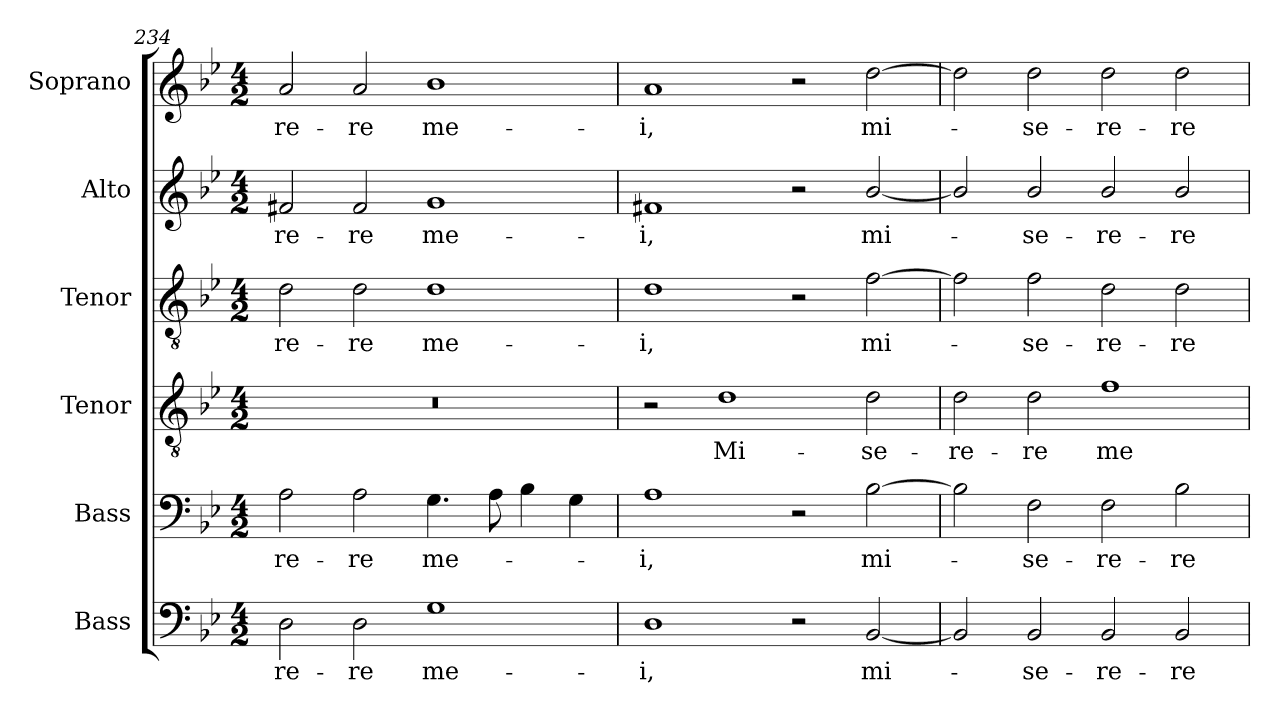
**kern	**text	**kern	**text	**kern	**text	**kern	**text	**kern	**text	**kern	**text
*part6	*part6	*part5	*part5	*part4	*part4	*part3	*part3	*part2	*part2	*part1	*part1
*staff6	*staff6	*staff5	*staff5	*staff4	*staff4	*staff3	*staff3	*staff2	*staff2	*staff1	*staff1
*I"Bass	*	*I"Bass	*	*I"Tenor	*	*I"Tenor	*	*I"Alto	*	*I"Soprano	*
*I'B2.	*	*I'B1.	*	*I'T2.	*	*I'T1.	*	*I'A.	*	*I'S.	*
*clefF4	*	*clefF4	*	*clefGv2	*	*clefGv2	*	*clefG2	*	*clefG2	*
*	*	*	*	*ITrd7c12	*	*ITrd7c12	*	*	*	*	*
*k[b-e-]	*	*k[b-e-]	*	*k[b-e-]	*	*k[b-e-]	*	*k[b-e-]	*	*k[b-e-]	*
*B-:	*	*B-:	*	*B-:	*	*B-:	*	*B-:	*	*B-:	*
*M4/2	*	*M4/2	*	*M4/2	*	*M4/2	*	*M4/2	*	*M4/2	*
=234	=234	=234	=234	=234	=234	=234	=234	=234	=234	=234	=234
!	!LO:LY:b:color=#000000	!	!	!	!	!	!	!	!	!	!
!	!	!	!LO:LY:b:color=#000000	!LO:N:vis=1	!	!	!	!	!	!	!
!	!	!	!	!	!	!	!LO:LY:b:color=#000000	!	!	!	!
!	!	!	!	!	!	!	!	!	!LO:LY:b:color=#000000	!	!
!	!	!	!	!	!	!	!	!	!	!	!LO:LY:b:color=#000000
2Di\	-re-	2Ai\	-re-	0r	.	2Di\	-re-	2f#Xi/	-re-	2ai/	-re-
!	!LO:LY:b:color=#000000	!	!	!	!	!	!	!	!	!	!
!	!	!	!LO:LY:b:color=#000000	!	!	!	!	!	!	!	!
!	!	!	!	!	!	!	!LO:LY:b:color=#000000	!	!	!	!
!	!	!	!	!	!	!	!	!	!LO:LY:b:color=#000000	!	!
!	!	!	!	!	!	!	!	!	!	!	!LO:LY:b:color=#000000
2Di\	-re	2Ai\	-re	.	.	2Di\	-re	2f#i/	-re	2ai/	-re
!	!LO:LY:b:color=#000000	!	!	!	!	!	!	!	!	!	!
!	!	!	!LO:LY:b:color=#000000	!	!	!	!	!	!	!	!
!	!	!	!	!	!	!	!LO:LY:b:color=#000000	!	!	!	!
!	!	!	!	!	!	!	!	!	!LO:LY:b:color=#000000	!	!
!	!	!	!	!	!	!	!	!	!	!	!LO:LY:b:color=#000000
1Gi	me-	4.Gi\	me-	.	.	1Di	me-	1gi	me-	1b-i	me-
.	.	8Ai\	.	.	.	.	.	.	.	.	.
.	.	4B-i\	.	.	.	.	.	.	.	.	.
.	.	4Gi\	.	.	.	.	.	.	.	.	.
=235	=235	=235	=235	=235	=235	=235	=235	=235	=235	=235	=235
!	!LO:LY:b:color=#000000	!	!	!	!	!	!	!	!	!	!
!	!	!	!LO:LY:b:color=#000000	!	!	!	!	!	!	!	!
!	!	!	!	!	!	!	!LO:LY:b:color=#000000	!	!	!	!
!	!	!	!	!	!	!	!	!	!LO:LY:b:color=#000000	!	!
!	!	!	!	!	!	!	!	!	!	!	!LO:LY:b:color=#000000
1Di	-i,	1Ai	-i,	2r	.	1Di	-i,	1f#Xi	-i,	1ai	-i,
!	!	!	!	!	!LO:LY:b:color=#000000	!	!	!	!	!	!
.	.	.	.	1Di	Mi-	.	.	.	.	.	.
2r	.	2r	.	.	.	2r	.	2r	.	2r	.
!	!LO:LY:b:color=#000000	!	!	!	!	!	!	!	!	!	!
!	!	!	!LO:LY:b:color=#000000	!	!	!	!	!	!	!	!
!	!	!	!	!	!LO:LY:b:color=#000000	!	!	!	!	!	!
!	!	!	!	!	!	!	!LO:LY:b:color=#000000	!	!	!	!
!	!	!	!	!	!	!	!	!	!LO:LY:b:color=#000000	!	!
!	!	!	!	!	!	!	!	!	!	!	!LO:LY:b:color=#000000
[<2BB-i/	mi-	[>2B-i\	mi-	2Di\	-se-	[>2Fi\	mi-	[<2b-i/	mi-	[>2ddi\	mi-
=236	=236	=236	=236	=236	=236	=236	=236	=236	=236	=236	=236
!	!	!	!	!	!LO:LY:b:color=#000000	!	!	!	!	!	!
2BB-i/]	.	2B-i\]	.	2Di\	-re-	2Fi\]	.	2b-i/]	.	2ddi\]	.
!	!LO:LY:b:color=#000000	!	!	!	!	!	!	!	!	!	!
!	!	!	!LO:LY:b:color=#000000	!	!	!	!	!	!	!	!
!	!	!	!	!	!LO:LY:b:color=#000000	!	!	!	!	!	!
!	!	!	!	!	!	!	!LO:LY:b:color=#000000	!	!	!	!
!	!	!	!	!	!	!	!	!	!LO:LY:b:color=#000000	!	!
!	!	!	!	!	!	!	!	!	!	!	!LO:LY:b:color=#000000
2BB-i/	-se-	2Fi\	-se-	2Di\	-re	2Fi\	-se-	2b-i/	-se-	2ddi\	-se-
!	!LO:LY:b:color=#000000	!	!	!	!	!	!	!	!	!	!
!	!	!	!LO:LY:b:color=#000000	!	!	!	!	!	!	!	!
!	!	!	!	!	!LO:LY:b:color=#000000	!	!	!	!	!	!
!	!	!	!	!	!	!	!LO:LY:b:color=#000000	!	!	!	!
!	!	!	!	!	!	!	!	!	!LO:LY:b:color=#000000	!	!
!	!	!	!	!	!	!	!	!	!	!	!LO:LY:b:color=#000000
2BB-i/	-re-	2Fi\	-re-	1Fi	me-	2Di\	-re-	2b-i/	-re-	2ddi\	-re-
!	!LO:LY:b:color=#000000	!	!	!	!	!	!	!	!	!	!
!	!	!	!LO:LY:b:color=#000000	!	!	!	!	!	!	!	!
!	!	!	!	!	!	!	!LO:LY:b:color=#000000	!	!	!	!
!	!	!	!	!	!	!	!	!	!LO:LY:b:color=#000000	!	!
!	!	!	!	!	!	!	!	!	!	!	!LO:LY:b:color=#000000
2BB-i/	-re	2B-i\	-re	.	.	2Di\	-re	2b-i/	-re	2ddi\	-re
=	=	=	=	=	=	=	=	=	=	=	=
*-	*-	*-	*-	*-	*-	*-	*-	*-	*-	*-	*-
